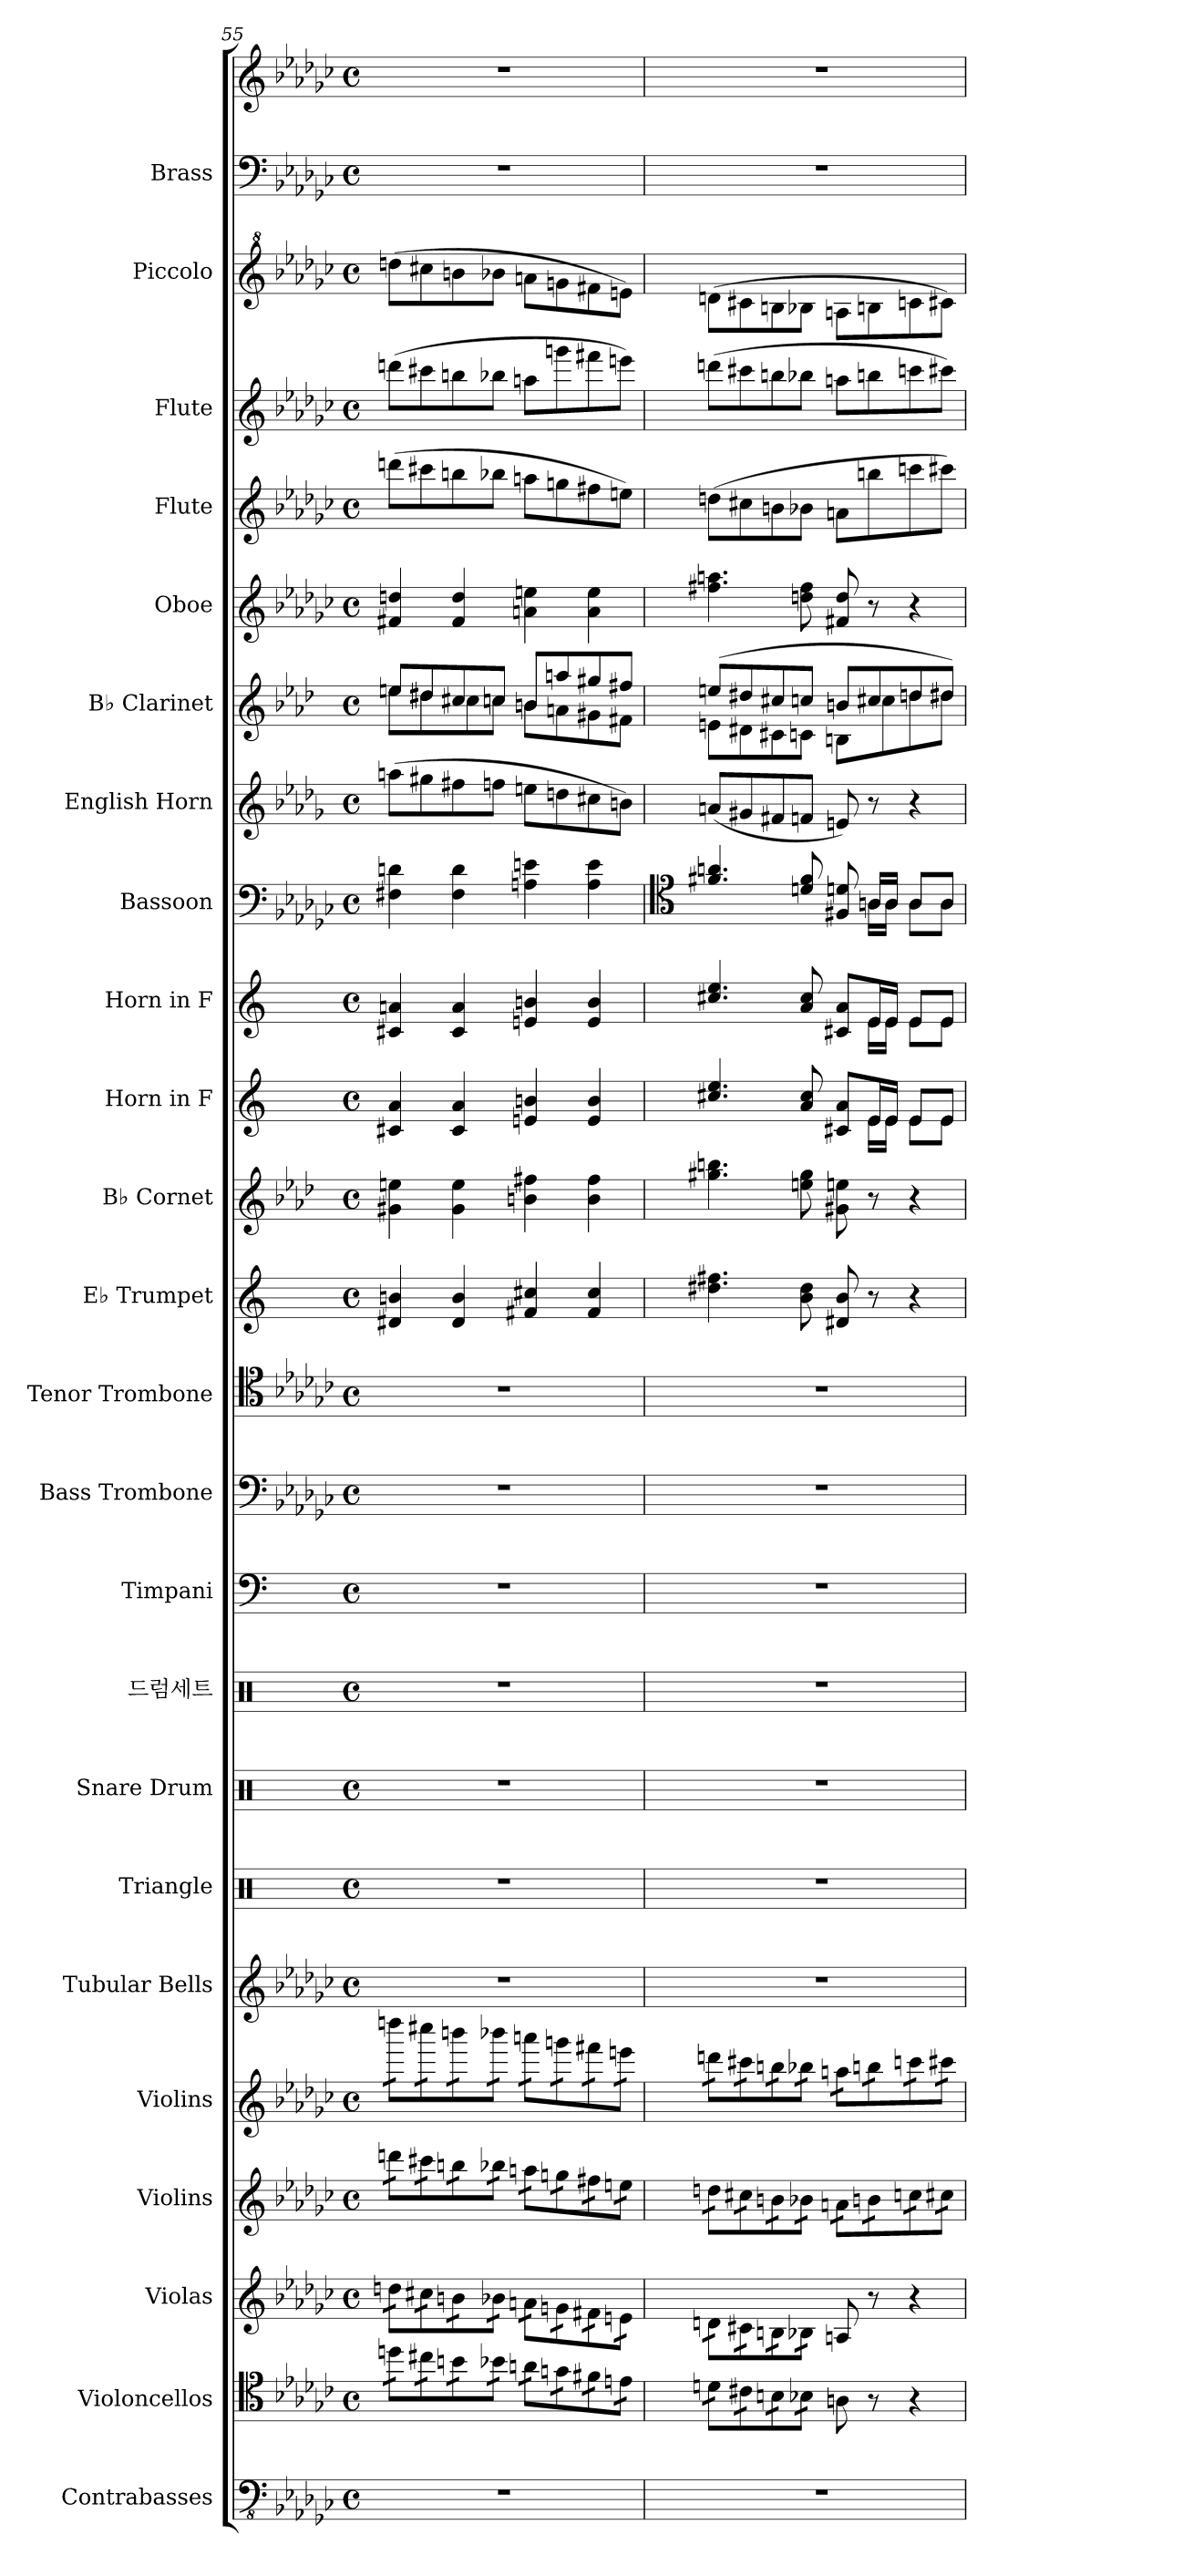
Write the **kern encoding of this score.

**kern	**kern	**kern	**kern	**kern	**kern	**kern	**kern	**kern	**kern	**kern	**kern	**kern	**kern	**kern	**kern	**kern	**kern	**kern	**kern	**kern	**kern	**kern	**kern	**kern
*part24	*part23	*part22	*part21	*part20	*part19	*part18	*part17	*part16	*part15	*part14	*part13	*part12	*part11	*part10	*part9	*part8	*part7	*part6	*part5	*part4	*part3	*part2	*part1	*part1
*staff25	*staff24	*staff23	*staff22	*staff21	*staff20	*staff19	*staff18	*staff17	*staff16	*staff15	*staff14	*staff13	*staff12	*staff11	*staff10	*staff9	*staff8	*staff7	*staff6	*staff5	*staff4	*staff3	*staff2	*staff1
*I"Contrabasses	*I"Violoncellos	*I"Violas	*I"Violins	*I"Violins	*I"Tubular Bells	*I"Triangle	*I"Snare Drum	*I"드럼세트	*I"Timpani	*I"Bass Trombone	*I"Tenor Trombone	*I"E♭ Trumpet	*I"B♭ Cornet	*I"Horn in F	*I"Horn in F	*I"Bassoon	*I"English Horn	*I"B♭ Clarinet	*I"Oboe	*I"Flute	*I"Flute	*I"Piccolo	*I"Brass	*
*I'Cbs.	*I'Vcs.	*I'Vlas.	*I'Vlns.	*I'Vlns.	*I'Tu. Be.	*I'Trgl.	*I'SD	*	*I'Timp.	*I'B. Tbn.	*I'T. Tbn.	*I'E♭ Tpt.	*I'B♭ Cnt.	*	*	*I'Bsn.	*I'E. Hn.	*I'B♭ Cl.	*I'Ob.	*I'Fl.	*I'Fl.	*I'Picc.	*I'Br.	*
*clefFv4	*clefC4	*clefG2	*clefG2	*clefG2	*clefG2	*clefX	*clefX	*clefX	*clefF4	*clefF4	*clefC4	*clefG2	*clefG2	*clefG2	*clefG2	*clefF4	*clefG2	*clefG2	*clefG2	*clefG2	*clefG2	*clefG^2	*clefF4	*clefG2
*	*	*	*	*	*	*	*	*	*	*	*	*ITrd-2c-3	*ITrd1c2	*ITrd4c7	*ITrd4c7	*	*ITrd4c7	*ITrd1c2	*	*	*	*ITrd-7c-12	*	*
*k[b-e-a-d-g-c-]	*k[b-e-a-d-g-c-]	*k[b-e-a-d-g-c-]	*k[b-e-a-d-g-c-]	*k[b-e-a-d-g-c-]	*k[b-e-a-d-g-c-]	*k[]	*k[]	*k[]	*k[]	*k[b-e-a-d-g-c-]	*k[b-e-a-d-g-c-]	*k[b-e-a-]	*k[b-e-a-d-g-c-]	*k[b-]	*k[b-]	*k[b-e-a-d-g-c-]	*k[b-e-a-d-g-c-]	*k[b-e-a-d-g-c-]	*k[b-e-a-d-g-c-]	*k[b-e-a-d-g-c-]	*k[b-e-a-d-g-c-]	*k[b-e-a-d-g-c-]	*k[b-e-a-d-g-c-]	*k[b-e-a-d-g-c-]
*M4/4	*M4/4	*M4/4	*M4/4	*M4/4	*M4/4	*M4/4	*M4/4	*M4/4	*M4/4	*M4/4	*M4/4	*M4/4	*M4/4	*M4/4	*M4/4	*M4/4	*M4/4	*M4/4	*M4/4	*M4/4	*M4/4	*M4/4	*M4/4	*M4/4
*met(c)	*met(c)	*met(c)	*met(c)	*met(c)	*met(c)	*met(c)	*met(c)	*met(c)	*met(c)	*met(c)	*met(c)	*met(c)	*met(c)	*met(c)	*met(c)	*met(c)	*met(c)	*met(c)	*met(c)	*met(c)	*met(c)	*met(c)	*met(c)	*met(c)
=55	=55	=55	=55	=55	=55	=55	=55	=55	=55	=55	=55	=55	=55	=55	=55	=55	=55	=55	=55	=55	=55	=55	=55	=55
*	*	*	*	*	*	*	*	*	*	*	*	*	*	*	*	*	*	*^	*	*	*	*	*	*
*	*tremolo	*	*	*	*	*	*	*	*	*	*	*	*	*	*	*	*	*	*	*	*	*	*	*	*
*	*	*tremolo	*	*	*	*	*	*	*	*	*	*	*	*	*	*	*	*	*	*	*	*	*	*	*
*	*	*	*tremolo	*	*	*	*	*	*	*	*	*	*	*	*	*	*	*	*	*	*	*	*	*	*
*	*	*	*	*tremolo	*	*	*	*	*	*	*	*	*	*	*	*	*	*	*	*	*	*	*	*	*
1r	16ddn\LL	16ddn\LL	16dddn\LL	16ddddn\LL	1r	1r	1r	1r	1r	1r	1r	4f#X/ 4ddn/	4f#X\ 4ddn\	4F#X/ 4d/	4F#X/ 4dn/	4F#X\ 4dn\	(8ddn\L	8ddn/L	8dd\L	4f#X/ 4ddn/	(8dddn\L	(8dddn\L	(8ddddn\L	1r	1r
.	16ddn\	16ddn\	16dddn\	16ddddn\	.	.	.	.	.	.	.	.	.	.	.	.	.	.	.	.	.	.	.	.	.
.	16cc#X\	16cc#X\	16ccc#X\	16cccc#X\	.	.	.	.	.	.	.	.	.	.	.	.	8cc#X\	8cc#X/	8cc#\	.	8ccc#X\	8ccc#X\	8cccc#X\	.	.
.	16cc#X\	16cc#X\	16ccc#X\	16cccc#X\	.	.	.	.	.	.	.	.	.	.	.	.	.	.	.	.	.	.	.	.	.
.	16bn\	16bn\	16bbn\	16bbbn\	.	.	.	.	.	.	.	4f#/ 4dd/	4f#\ 4dd\	4F#/ 4d/	4F#/ 4d/	4F#\ 4d\	8bn\	8bn/	8b\	4f#/ 4dd/	8bbn\	8bbn\	8bbbn\	.	.
.	16bn\	16bn\	16bbn\	16bbbn\	.	.	.	.	.	.	.	.	.	.	.	.	.	.	.	.	.	.	.	.	.
.	16b-X\	16b-X\	16bb-X\	16bbb-X\	.	.	.	.	.	.	.	.	.	.	.	.	8b-X\J	8b-X/J	8b-\J	.	8bb-X\J	8bb-X\J	8bbb-X\J	.	.
.	16b-X\JJ	16b-X\JJ	16bb-X\JJ	16bbb-X\JJ	.	.	.	.	.	.	.	.	.	.	.	.	.	.	.	.	.	.	.	.	.
.	16an\LL	16an\LL	16aan\LL	16aaan\LL	.	.	.	.	.	.	.	4an/ 4een/	4an\ 4een\	4An/ 4en/	4An/ 4en/	4An\ 4en\	8an\L	8an/L	8a\L	4an\ 4een\	8aan\L	8aan\L	8aaan\L	.	.
.	16an\	16an\	16aan\	16aaan\	.	.	.	.	.	.	.	.	.	.	.	.	.	.	.	.	.	.	.	.	.
.	16gn\	16gn\	16ggn\	16gggn\	.	.	.	.	.	.	.	.	.	.	.	.	8gn\	8ggn/	8gn\	.	8ggn\	8gggn\	8gggn\	.	.
.	16gn\	16gn\	16ggn\	16gggn\	.	.	.	.	.	.	.	.	.	.	.	.	.	.	.	.	.	.	.	.	.
.	16f#X\	16f#X\	16ff#X\	16fff#X\	.	.	.	.	.	.	.	4a/ 4ee/	4a\ 4ee\	4A/ 4e/	4A/ 4e/	4A\ 4e\	8f#X\	8ff#X/	8f#X\	4a\ 4ee\	8ff#X\	8fff#X\	8fff#X\	.	.
.	16f#X\	16f#X\	16ff#X\	16fff#X\	.	.	.	.	.	.	.	.	.	.	.	.	.	.	.	.	.	.	.	.	.
.	16en\	16en\	16een\	16eeen\	.	.	.	.	.	.	.	.	.	.	.	.	8en\J)	8een/J	8en\J	.	8een\J)	8eeen\J)	8eeen\J)	.	.
.	16en\JJ	16en\JJ	16een\JJ	16eeen\JJ	.	.	.	.	.	.	.	.	.	.	.	.	.	.	.	.	.	.	.	.	.
=56	=56	=56	=56	=56	=56	=56	=56	=56	=56	=56	=56	=56	=56	=56	=56	=56	=56	=56	=56	=56	=56	=56	=56	=56	=56
*	*	*	*	*	*	*	*	*	*	*	*	*	*	*	*	*clefC4	*	*	*	*	*	*	*	*	*
*	*	*	*	*	*	*	*	*	*	*	*	*	*	*^	*^	*^	*	*	*	*	*	*	*	*	*
1r	16dn\LL	16dn\LL	16ddn\LL	16dddn\LL	1r	1r	1r	1r	1r	1r	1r	4.ff#X\ 4.aan\	4.ff#X\ 4.aan\	4.f#X/ 4.a/	8ryy	4.f#X/ 4.a/	8ryy	4.f#X/ 4.an/	8ryy	(8dn/L	(8ddn/L	8dn\L	4.ff#X\ 4.aan\	(8ddn\L	(8dddn\L	(8dddn\L	1r	1r
.	16dn\	16dn\	16ddn\	16dddn\	.	.	.	.	.	.	.	.	.	.	.	.	.	.	.	.	.	.	.	.	.	.	.	.
*	*	*	*	*	*	*	*	*	*	*	*	*	*	*v	*v	*	*	*v	*v	*	*	*	*	*	*	*	*	*
*	*	*	*	*	*	*	*	*	*	*	*	*	*	*	*v	*v	*	*	*	*	*	*	*	*	*	*
.	16c#X\	16c#X\	16cc#X\	16ccc#X\	.	.	.	.	.	.	.	.	.	.	.	.	8c#X/	8cc#X/	8c#X\	.	8cc#X\	8ccc#X\	8ccc#X\	.	.
.	16c#X\	16c#X\	16cc#X\	16ccc#X\	.	.	.	.	.	.	.	.	.	.	.	.	.	.	.	.	.	.	.	.	.
.	16Bn\	16Bn\	16bn\	16bbn\	.	.	.	.	.	.	.	.	.	.	.	.	8Bn/	8bn/	8Bn\	.	8bn\	8bbn\	8bbn\	.	.
.	16Bn\	16Bn\	16bn\	16bbn\	.	.	.	.	.	.	.	.	.	.	.	.	.	.	.	.	.	.	.	.	.
.	16B-X\	16B-X\	16b-X\	16bb-X\	.	.	.	.	.	.	.	8dd\ 8ff#\	8ddn\ 8ff#\	8d/ 8f#/	8d/ 8f#/	8dn/ 8f#/	8B-X/J	8b-X/J	8B-X\J	8ddn\ 8ff#\	8b-X\J	8bb-X\J	8bb-X\J	.	.
.	16B-X\JJ	16B-X\JJ	16b-X\JJ	16bb-X\JJ	.	.	.	.	.	.	.	.	.	.	.	.	.	.	.	.	.	.	.	.	.
*	*	*Xtremolo	*	*	*	*	*	*	*	*	*	*	*	*	*	*	*	*	*	*	*	*	*	*	*
*	*Xtremolo	*	*	*	*	*	*	*	*	*	*	*	*	*	*	*	*	*	*	*	*	*	*	*	*
.	8An\	8An/	16an\LL	16aan\LL	.	.	.	.	.	.	.	8f#X/ 8dd/	8f#X\ 8ddn\	8F#X/ 8d/L	8F#X/ 8d/L	8F#X/ 8dn/	8An/)	8an/L	8An\L	8f#X/ 8dd/	8an\L	8aan\L	8aan\L	.	.
.	.	.	16an\	16aan\	.	.	.	.	.	.	.	.	.	.	.	.	.	.	.	.	.	.	.	.	.
*	*	*	*	*	*	*	*	*	*	*	*	*	*	*^	*^	*^	*	*	*	*	*	*	*	*	*
.	8r	8r	16bn\	16bbn\	.	.	.	.	.	.	.	8r	8r	16A/L	16A\LL	16A/L	16A\LL	16An/LL	16A\LL	8r	8bn/	8b\	8r	8bbn\	8bbn\	8bbn\	.	.
.	.	.	16bn\	16bbn\	.	.	.	.	.	.	.	.	.	16A/JJ	16A\JJ	16A/JJ	16A\JJ	16A/JJ	16A\JJ	.	.	.	.	.	.	.	.	.
.	4r	4r	16ccn\	16cccn\	.	.	.	.	.	.	.	4r	4r	8A/L	8A\L	8A/L	8A\L	8A/L	8A\L	4r	8ccn/	8cc\	4r	8cccn\	8cccn\	8cccn\	.	.
.	.	.	16ccn\	16cccn\	.	.	.	.	.	.	.	.	.	.	.	.	.	.	.	.	.	.	.	.	.	.	.	.
.	.	.	16cc#X\	16ccc#X\	.	.	.	.	.	.	.	.	.	8A/J	8A\J	8A/J	8A\J	8A/J	8A\J	.	8cc#X/J)	8cc#\J	.	8ccc#X\J)	8ccc#X\J)	8ccc#X\J)	.	.
.	.	.	16cc#X\JJ	16ccc#X\JJ	.	.	.	.	.	.	.	.	.	.	.	.	.	.	.	.	.	.	.	.	.	.	.	.
*	*	*	*	*Xtremolo	*	*	*	*	*	*	*	*	*	*	*	*	*	*	*	*	*	*	*	*	*	*	*	*
*	*	*	*Xtremolo	*	*	*	*	*	*	*	*	*	*	*	*	*	*	*	*	*	*	*	*	*	*	*	*	*
*	*	*	*	*	*	*	*	*	*	*	*	*	*	*v	*v	*	*	*v	*v	*	*v	*v	*	*	*	*	*	*
*	*	*	*	*	*	*	*	*	*	*	*	*	*	*	*v	*v	*	*	*	*	*	*	*	*	*
=	=	=	=	=	=	=	=	=	=	=	=	=	=	=	=	=	=	=	=	=	=	=	=	=
*-	*-	*-	*-	*-	*-	*-	*-	*-	*-	*-	*-	*-	*-	*-	*-	*-	*-	*-	*-	*-	*-	*-	*-	*-
